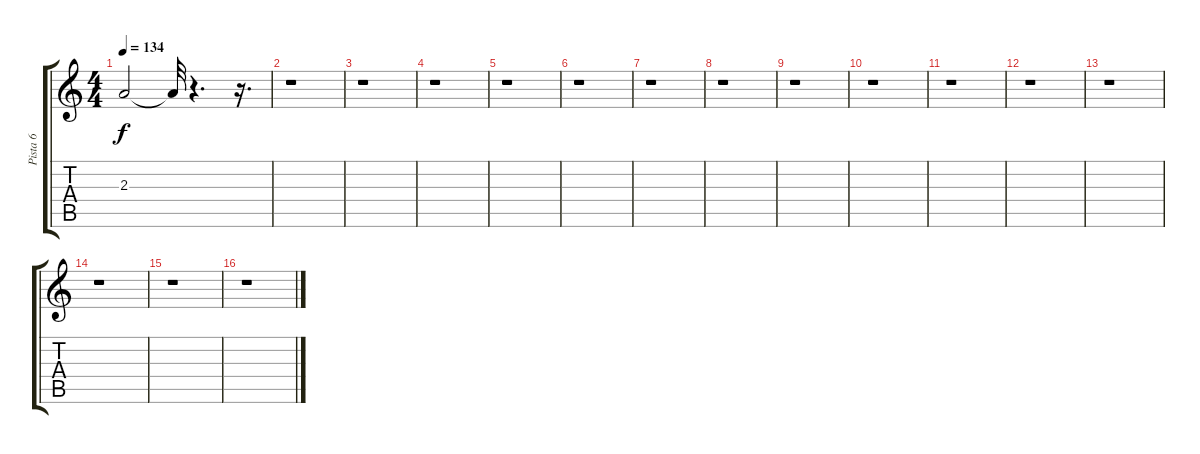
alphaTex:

\track ("Pista 6" "Pista 6") {instrument electricguitarjazz}
\staff {score tabs}
\tuning (E4 B3 G3 D3 A2 E2) {hide}
\ts (4 4)
\tempo 134
\clef g2
\ks c
2.3{t}.2{dy f} 2.3{t}.32 r.4{d} r.16{d} |
r.1 |
r.1 |
r.1 |
r.1 |
r.1 |
r.1 |
r.1 |
r.1 |
r.1 |
r.1 |
r.1 |
r.1 |
r.1 |
r.1 |
r.1
